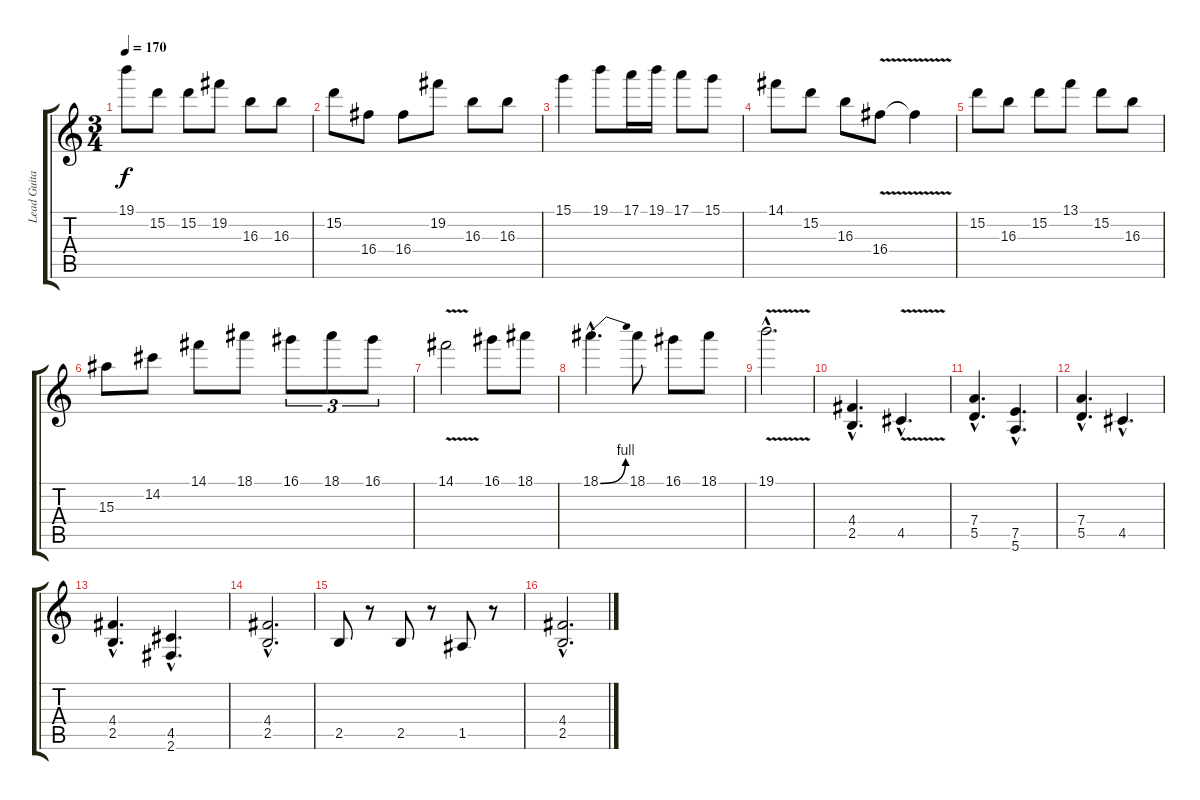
\track ("Lead Guitar" "Lead Guita") {instrument distortionguitar}
\staff {score tabs}
\tuning (E4 B3 G3 D3 A2 E2) {hide}
\ts (3 4)
\tempo 170
\clef g2
\ks c
19.1.8{dy f} 15.2.8 15.2.8 19.2.8 16.3.8 16.3.8 |
15.2.8 16.4.8 16.4.8 19.2.8 16.3.8 16.3.8 |
15.1.4 19.1.8 17.1.16 19.1.16 17.1.8 15.1.8 |
14.1.8 15.2.8 16.3.8 16.4{v}.8 16.4{v t}.4 |
15.2.8 16.3.8 15.2.8 13.1.8 15.2.8 16.3.8 |
15.3.8 14.2.8 14.1.8 18.1.8 16.1.8{tu (3 2)} 18.1.8{tu (3 2)} 16.1.8{tu (3 2)} |
14.1{v}.2 16.1.8 18.1.8 |
18.1{be (bend 0 0 60 4) hac}.4{d} 18.1.8 16.1.8 18.1.8 |
19.1{v hac}.2{d} |
(4.4{hac} 2.5{hac}).4{d} 4.5{v hac}.4{d} |
(7.4{hac} 5.5{hac}).4{d} (7.5{hac} 5.6{hac}).4{d} |
(7.4{hac} 5.5{hac}).4{d} 4.5{hac}.4{d} |
(4.4{hac} 2.5{hac}).4{d} (4.5{hac} 2.6{hac}).4{d} |
(4.4{hac} 2.5{hac}).2{d} |
2.5.8 r.8 2.5.8 r.8 1.5.8 r.8 |
(4.4{hac} 2.5{hac}).2{d}
